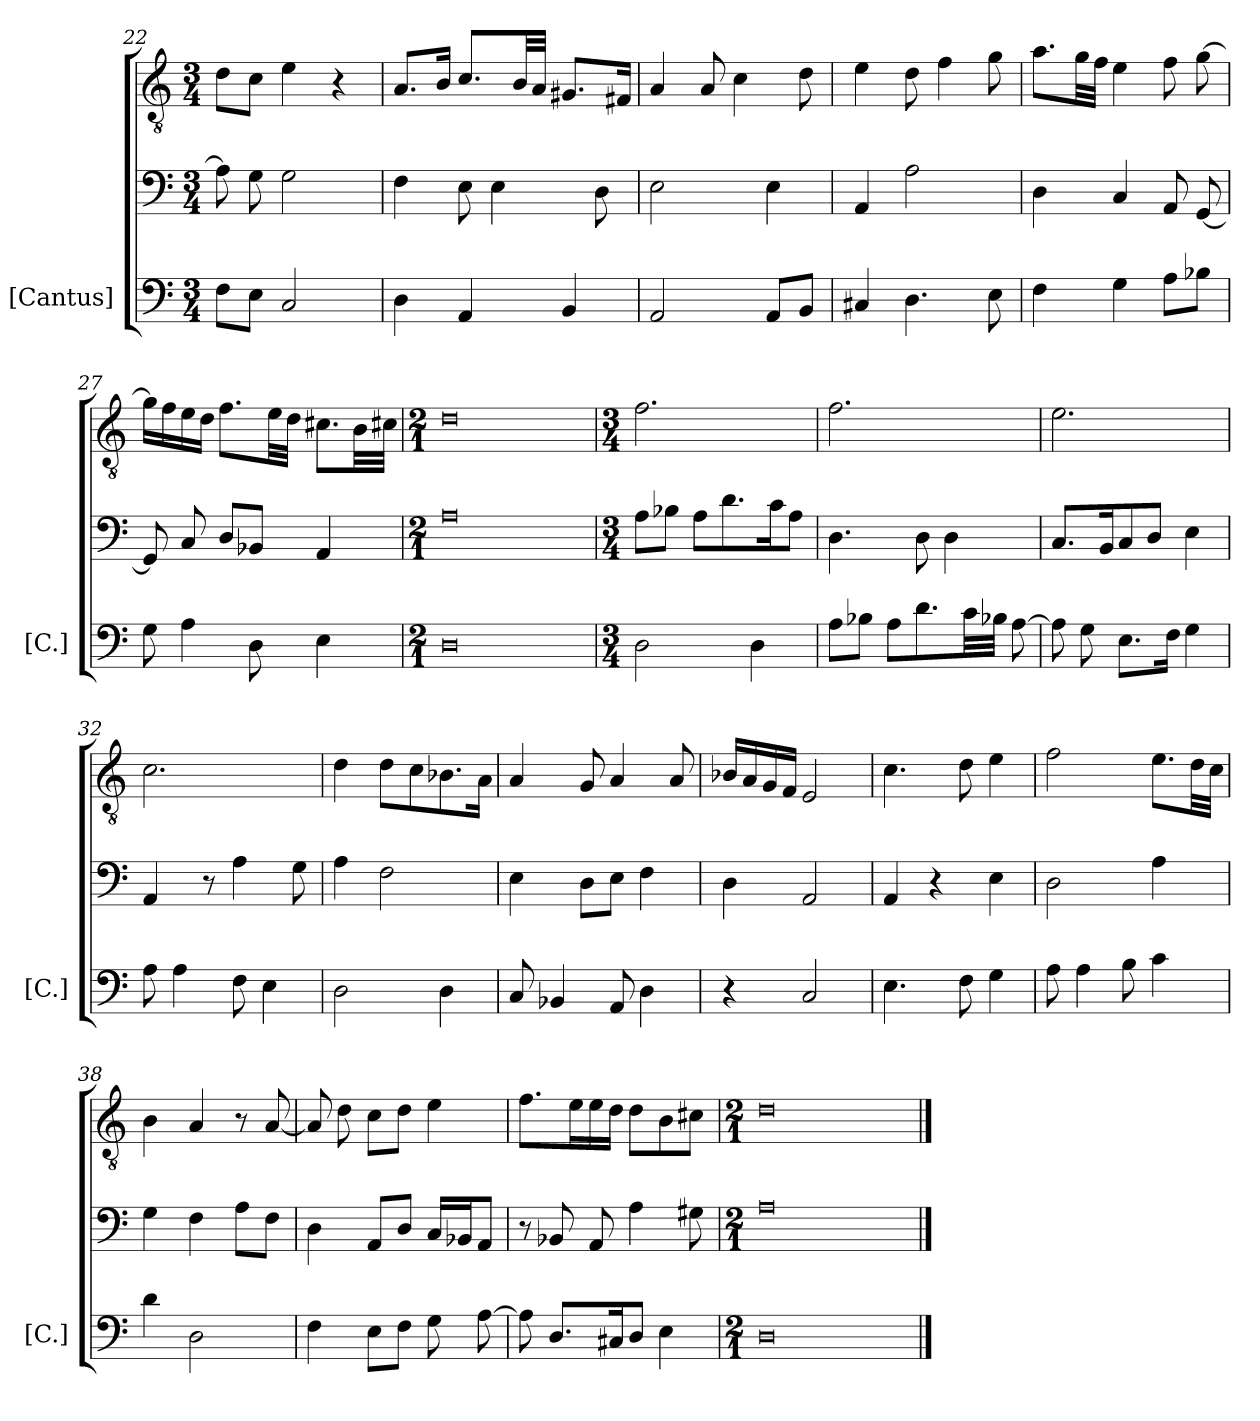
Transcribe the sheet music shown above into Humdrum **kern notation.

**kern	**kern	**kern
*part1	*part1	*part1
*staff3	*staff2	*staff1
*I"[Cantus]	*	*
*I'[C.]	*	*
*clefF4	*clefF4	*clefGv2
*ITrd7c12	*	*
*k[]	*k[]	*k[]
*M3/4	*M3/4	*M3/4
=22	=22	=22
8FF\L	8A\]	8d\L
8EE\J	8G\	8c\J
2CC/	2G\	4e\
.	.	4r
=23	=23	=23
4DD\	4F\	8.A/L
.	.	16B/Jk
4AAA/	8E\	8.c/L
.	4E\	.
.	.	32B/LL
.	.	32A/JJJ
4BBB/	.	8.G#X/L
.	8D\	.
.	.	16F#X/Jk
=24	=24	=24
2AAA/	2E\	4A/
.	.	8A/
.	.	4c\
8AAA/L	4E\	.
8BBB/J	.	8d\
=25	=25	=25
4CC#X/	4AA/	4e\
4.DD\	2A\	8d\
.	.	4f\
8EE\	.	8g\
=26	=26	=26
4FF\	4D\	8.a\L
.	.	32g\LL
.	.	32f\JJJ
4GG\	4C/	4e\
8AA\L	8AA/	8f\
8BB-X\J	[8GG/	[8g\
=27	=27	=27
8GG\	8GG/]	16g\LL]
.	.	16f\
4AA\	8C/	16e\
.	.	16d\JJ
.	8D/L	8.f\L
8DD\	8BB-X/J	.
.	.	32e\LL
.	.	32d\JJJ
4EE\	4AA/	8.c#X\L
.	.	32B\LL
.	.	32c#X\JJJ
=28	=28	=28
*M2/1	*M2/1	*M2/1
0DD	0A	0d
=29	=29	=29
*M3/4	*M3/4	*M3/4
2DD\	8A\L	2.f\
.	8B-X\J	.
.	8A\L	.
.	8.d\	.
4DD\	.	.
.	16c\k	.
.	8A\J	.
=30	=30	=30
8AA\L	4.D\	2.f\
8BB-X\J	.	.
8AA\L	.	.
8.D\	8D\	.
.	4D\	.
32C\LL	.	.
32BB-X\JJJ	.	.
[8AA\	.	.
=31	=31	=31
8AA\]	8.C/L	2.e\
8GG\	.	.
.	16BB/k	.
8.EE\L	8C/	.
.	8D/J	.
16FF\Jk	.	.
4GG\	4E\	.
=32	=32	=32
8AA\	4AA/	2.c\
4AA\	.	.
.	8r	.
8FF\	4A\	.
4EE\	.	.
.	8G\	.
=33	=33	=33
2DD\	4A\	4d\
.	2F\	8d\L
.	.	8c\
4DD\	.	8.B-X\
.	.	16A\Jk
=34	=34	=34
8CC/	4E\	4A/
4BBB-X/	.	.
.	8D\L	8G/
8AAA/	8E\J	4A/
4DD\	4F\	.
.	.	8A/
=35	=35	=35
4r	4D\	16B-X/LL
.	.	16A/
.	.	16G/
.	.	16F/JJ
2CC/	2AA/	2E/
=36	=36	=36
4.EE\	4AA/	4.c\
.	4r	.
8FF\	.	8d\
4GG\	4E\	4e\
=37	=37	=37
8AA\	2D\	2f\
4AA\	.	.
8BB\	.	.
4C\	4A\	8.e\L
.	.	32d\LL
.	.	32c\JJJ
=38	=38	=38
4D\	4G\	4B\
2DD\	4F\	4A/
.	8A\L	8r
.	8F\J	[8A/
=39	=39	=39
4FF\	4D\	8A/]
.	.	8d\
8EE\L	8AA/L	8c\L
8FF\J	8D/J	8d\J
8GG\	16C/LL	4e\
.	16BB-X/J	.
[8AA\	8AA/J	.
=40	=40	=40
8AA\]	8r	8.f\L
8.DD/L	8BB-X/	.
.	.	16e\L
.	8AA/	16e\
16CC#X/k	.	16d\JJ
8DD/J	4A\	8d\L
4EE\	.	8B\
.	8G#X\	8c#X\J
=41	=41	=41
*M2/1	*M2/1	*M2/1
0DD	0A	0d
==	==	==
*-	*-	*-
